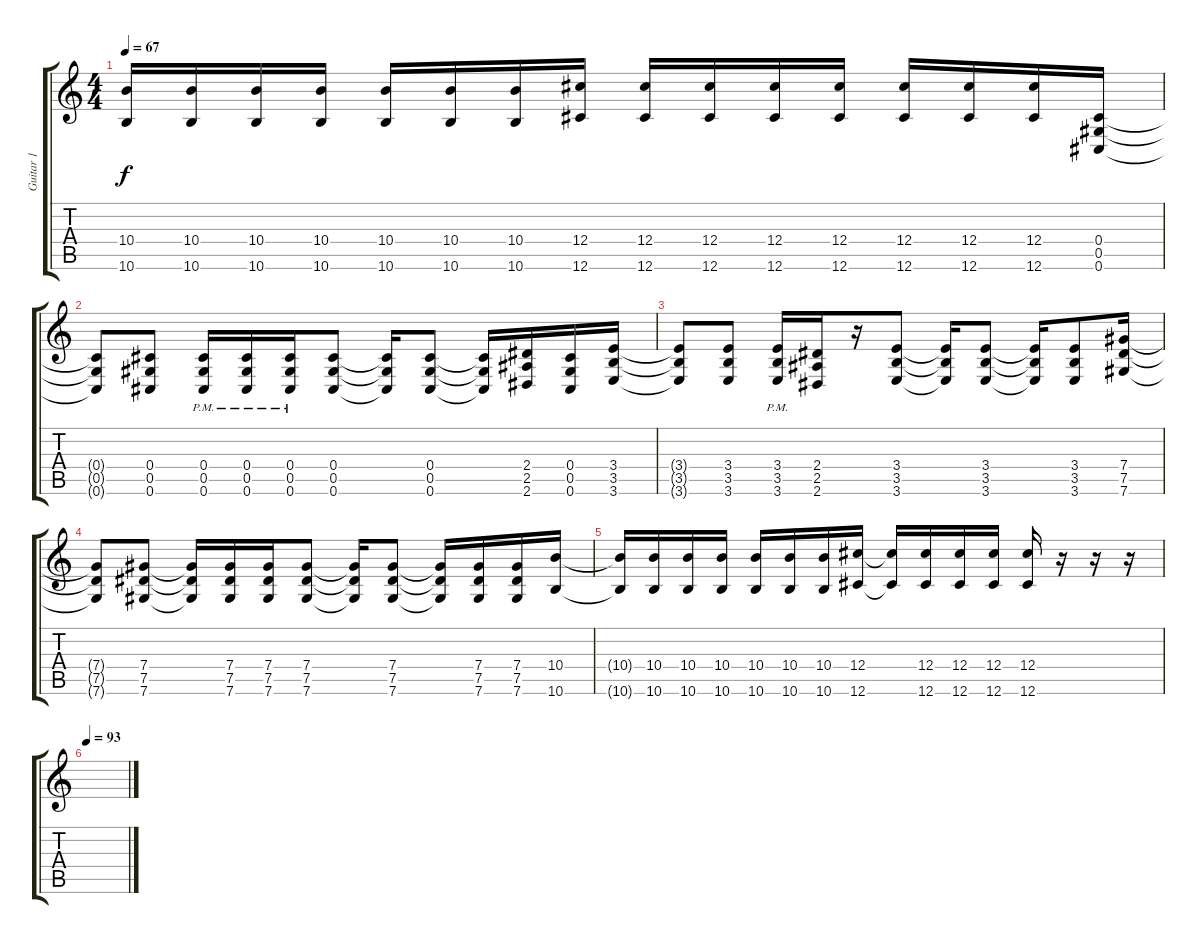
\track ("Guitar 1" "Guitar 1") {instrument overdrivenguitar}
\staff {score tabs}
\tuning (Eb4 Bb3 Gb3 Db3 Ab2 Db2) {hide}
\ts (4 4)
\tempo 67
\clef g2
\ks c
(10.4{t} 10.6{t}).16{dy f} (10.4 10.6).16 (10.4 10.6).16 (10.4 10.6).16 (10.4 10.6).16 (10.4 10.6).16 (10.4 10.6).16 (12.4 12.6).16 (12.4 12.6).16 (12.4 12.6).16 (12.4 12.6).16 (12.4 12.6).16 (12.4 12.6).16 (12.4 12.6).16 (12.4 12.6).16 (0.4 0.5 0.6).16 |
(0.4{t} 0.5{t} 0.6{t}).8 (0.4 0.5 0.6).8 (0.4{pm} 0.5{pm} 0.6{pm}).16 (0.4{pm} 0.5{pm} 0.6{pm}).16 (0.4{pm} 0.5{pm} 0.6{pm}).16 (0.4 0.5 0.6).8 (0.4{t} 0.5{t} 0.6{t}).16 (0.4 0.5 0.6).8 (0.4{t} 0.5{t} 0.6{t}).16 (2.4 2.5 2.6).16 (0.4 0.5 0.6).16 (3.4 3.5 3.6).16 |
(3.4{t} 3.5{t} 3.6{t}).8 (3.4 3.5 3.6).8 (3.4{pm} 3.5{pm} 3.6{pm}).16 (2.4 2.5 2.6).16 r.16 (3.4 3.5 3.6).8 (3.4{t} 3.5{t} 3.6{t}).16 (3.4 3.5 3.6).8 (3.4{t} 3.5{t} 3.6{t}).16 (3.4 3.5 3.6).8 (7.4 7.5 7.6).16 |
(7.4{t} 7.5{t} 7.6{t}).8 (7.4 7.5 7.6).8 (7.4{t} 7.5{t} 7.6{t}).16 (7.4 7.5 7.6).16 (7.4 7.5 7.6).16 (7.4 7.5 7.6).8 (7.4{t} 7.5{t} 7.6{t}).16 (7.4 7.5 7.6).8 (7.4{t} 7.5{t} 7.6{t}).16 (7.4 7.5 7.6).16 (7.4 7.5 7.6).16 (10.4 10.6).16 |
(10.4{t} 10.6{t}).16 (10.4 10.6).16 (10.4 10.6).16 (10.4 10.6).16 (10.4 10.6).16 (10.4 10.6).16 (10.4 10.6).16 (12.4 12.6).16 (12.4{t} 12.6{t}).16 (12.4 12.6).16 (12.4 12.6).16 (12.4 12.6).16 (12.4 12.6).16 r.16 r.16 r.16 |
\tempo 93
